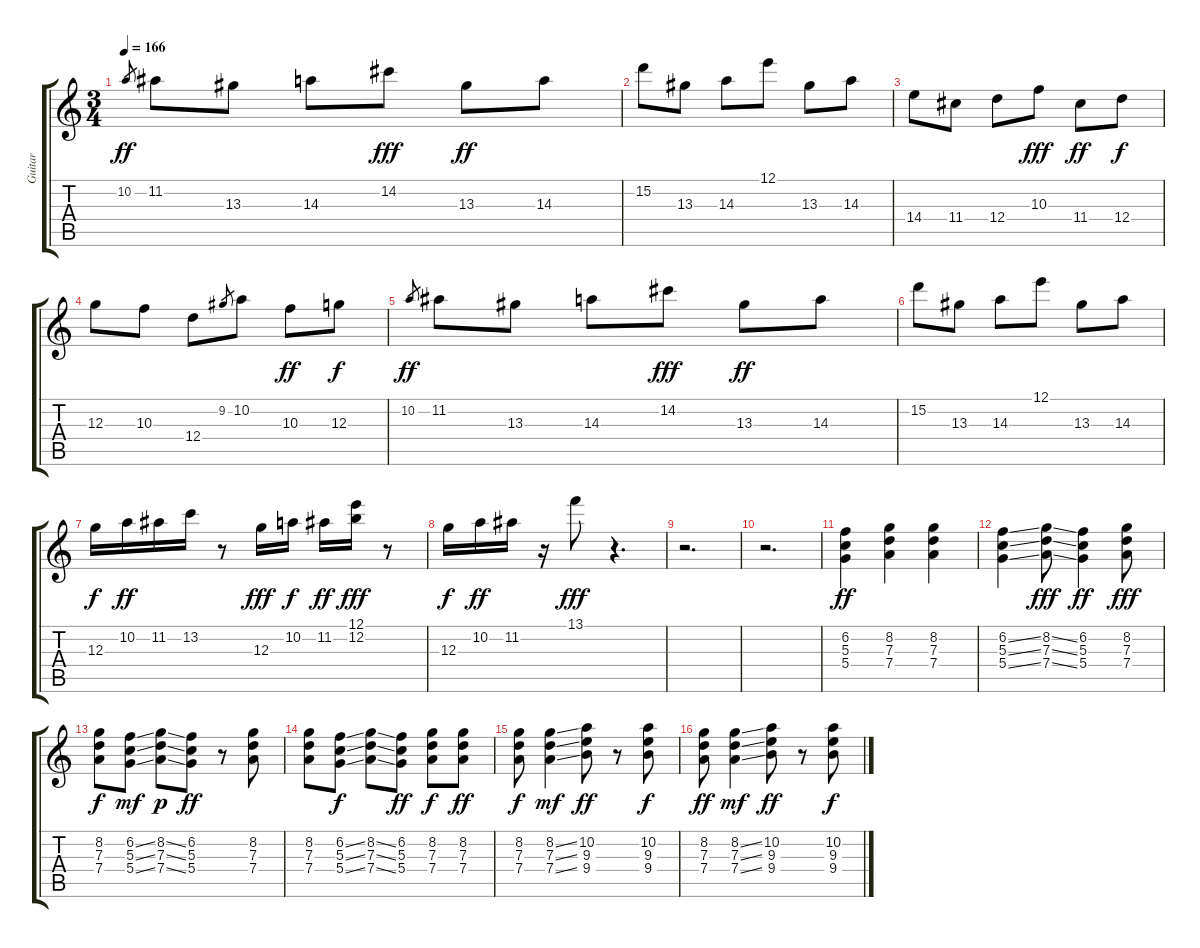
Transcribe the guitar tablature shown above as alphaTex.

\track ("Guitar" "Guitar") {instrument distortionguitar}
\staff {score tabs}
\tuning (E4 B3 G3 D3 A2 E2) {hide}
\ts (3 4)
\tempo 166
\clef g2
\ks c
10.2.8{gr dy ff} 11.2.8 13.3.8 14.3.8 14.2.8{dy fff} 13.3.8{dy ff} 14.3.8 |
15.2.8 13.3.8 14.3.8 12.1.8 13.3.8 14.3.8 |
14.4.8 11.4.8 12.4.8 10.3.8{dy fff} 11.4.8{dy ff} 12.4.8{dy f} |
12.3.8 10.3.8 12.4.8 9.2.8{gr} 10.2.8 10.3.8{dy ff} 12.3.8{dy f} |
10.2.8{gr dy ff} 11.2.8 13.3.8 14.3.8 14.2.8{dy fff} 13.3.8{dy ff} 14.3.8 |
15.2.8 13.3.8 14.3.8 12.1.8 13.3.8 14.3.8 |
12.3.16{dy f} 10.2.16{dy ff} 11.2.16 13.2.16 r.8 12.3.16{dy fff} 10.2.16{dy f} 11.2.16{dy ff} (12.1 12.2).16{dy fff} r.8 |
12.3.16{dy f} 10.2.16{dy ff} 11.2.16 r.16 13.1.8{dy fff} r.4{d} |
r.2{d} |
r.2{d} |
(6.2 5.3 5.4).4{dy ff} (8.2 7.3 7.4).4 (8.2 7.3 7.4).4 |
(6.2{ss} 5.3{ss} 5.4{ss}).4 (8.2{ss} 7.3{ss} 7.4{ss}).8{dy fff} (6.2 5.3 5.4).4{dy ff} (8.2 7.3 7.4).8{dy fff} |
(8.2 7.3 7.4).8{dy f} (6.2{ss} 5.3{ss} 5.4{ss}).8{dy mf} (8.2{ss} 7.3{ss} 7.4{ss}).8{dy p} (6.2 5.3 5.4).8{dy ff} r.8 (8.2 7.3 7.4).8 |
(8.2 7.3 7.4).8 (6.2{ss} 5.3{ss} 5.4{ss}).8{dy f} (8.2{ss} 7.3{ss} 7.4{ss}).8 (6.2 5.3 5.4).8{dy ff} (8.2 7.3 7.4).8{dy f} (8.2 7.3 7.4).8{dy ff} |
(8.2 7.3 7.4).8{dy f} (8.2{ss} 7.3{ss} 7.4{ss}).4{dy mf} (10.2 9.3 9.4).8{dy ff} r.8 (10.2 9.3 9.4).8{dy f} |
(8.2 7.3 7.4).8{dy ff} (8.2{ss} 7.3{ss} 7.4{ss}).4{dy mf} (10.2 9.3 9.4).8{dy ff} r.8 (10.2 9.3 9.4).8{dy f}
